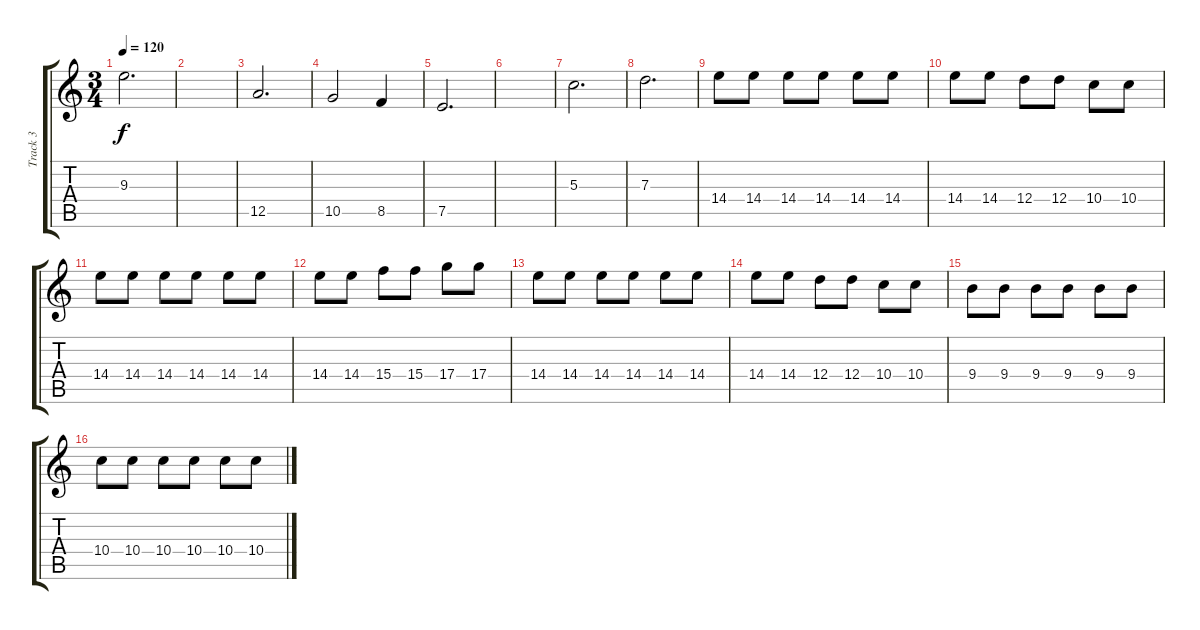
\track ("Track 3" "Track 3") {instrument electricguitarjazz}
\staff {score tabs}
\tuning (E4 B3 G3 D3 A2 E2) {hide}
\ts (3 4)
\tempo 120
\clef g2
\ks c
9.3.2{d dy f} |
|
12.5.2{d} |
10.5.2 8.5.4 |
7.5.2{d} |
|
5.3.2{d} |
7.3.2{d} |
14.4.8 14.4.8 14.4.8 14.4.8 14.4.8 14.4.8 |
14.4.8 14.4.8 12.4.8 12.4.8 10.4.8 10.4.8 |
14.4.8 14.4.8 14.4.8 14.4.8 14.4.8 14.4.8 |
14.4.8 14.4.8 15.4.8 15.4.8 17.4.8 17.4.8 |
14.4.8 14.4.8 14.4.8 14.4.8 14.4.8 14.4.8 |
14.4.8 14.4.8 12.4.8 12.4.8 10.4.8 10.4.8 |
9.4.8 9.4.8 9.4.8 9.4.8 9.4.8 9.4.8 |
10.4.8 10.4.8 10.4.8 10.4.8 10.4.8 10.4.8
